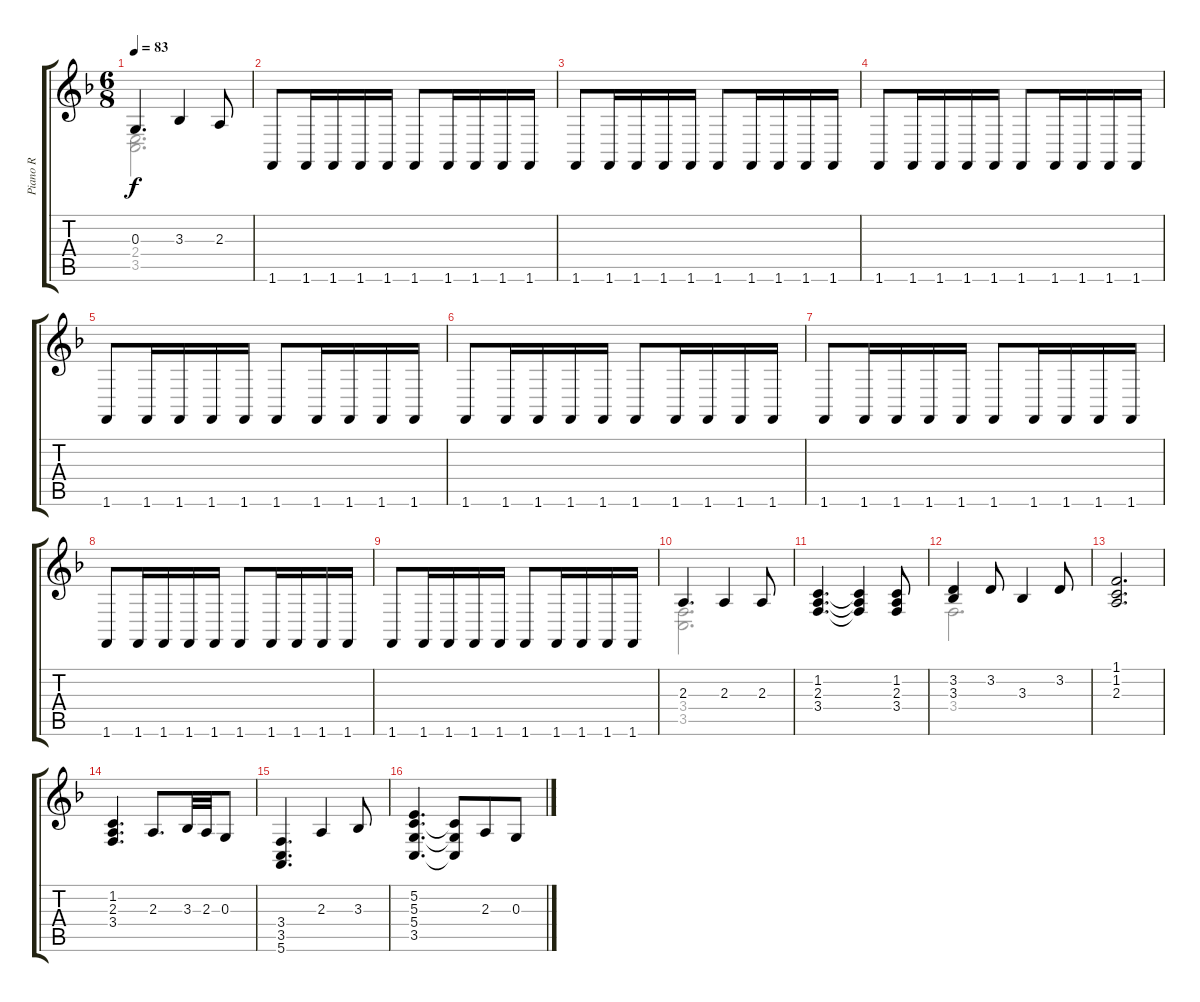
\track ("Piano R" "Piano R") {instrument acousticgrandpiano}
\staff {score tabs}
\tuning (E4 B3 G3 D3 A2 E2) {hide}
\voice
\ts (6 8)
\tempo 83
\clef g2
\ks f
0.3.4{d dy f} 3.3.4 2.3.8 |
1.6.8 1.6.16 1.6.16 1.6.16 1.6.16 1.6.8 1.6.16 1.6.16 1.6.16 1.6.16 |
1.6.8 1.6.16 1.6.16 1.6.16 1.6.16 1.6.8 1.6.16 1.6.16 1.6.16 1.6.16 |
1.6.8 1.6.16 1.6.16 1.6.16 1.6.16 1.6.8 1.6.16 1.6.16 1.6.16 1.6.16 |
1.6.8 1.6.16 1.6.16 1.6.16 1.6.16 1.6.8 1.6.16 1.6.16 1.6.16 1.6.16 |
1.6.8 1.6.16 1.6.16 1.6.16 1.6.16 1.6.8 1.6.16 1.6.16 1.6.16 1.6.16 |
1.6.8 1.6.16 1.6.16 1.6.16 1.6.16 1.6.8 1.6.16 1.6.16 1.6.16 1.6.16 |
1.6.8 1.6.16 1.6.16 1.6.16 1.6.16 1.6.8 1.6.16 1.6.16 1.6.16 1.6.16 |
1.6.8 1.6.16 1.6.16 1.6.16 1.6.16 1.6.8 1.6.16 1.6.16 1.6.16 1.6.16 |
2.3.4{d} 2.3.4 2.3.8 |
(1.2 2.3 3.4).4{d} (1.2{t} 2.3{t} 3.4{t}).4 (1.2 2.3 3.4).8 |
(3.2 3.3).4 3.2.8 3.3.4 3.2.8 |
(1.1 1.2 2.3).2{d} |
(1.2 2.3 3.4).4{d} 2.3.8{d} 3.3.32 2.3.32 0.3.8 |
(3.4 3.5 5.6).4{d} 2.3.4 3.3.8 |
(5.2 5.3 5.4 3.5).4{d} (5.3{t} 5.4{t} 3.5{t}).8 2.3.8 0.3.8
\voice
\clef g2
\ottava regular
\simile none
\ks f
(2.4 3.5).2{d dy f} |
|
|
|
|
|
|
|
|
(3.4 3.5).2{d} |
|
3.4.2{d} |
|
|
|
